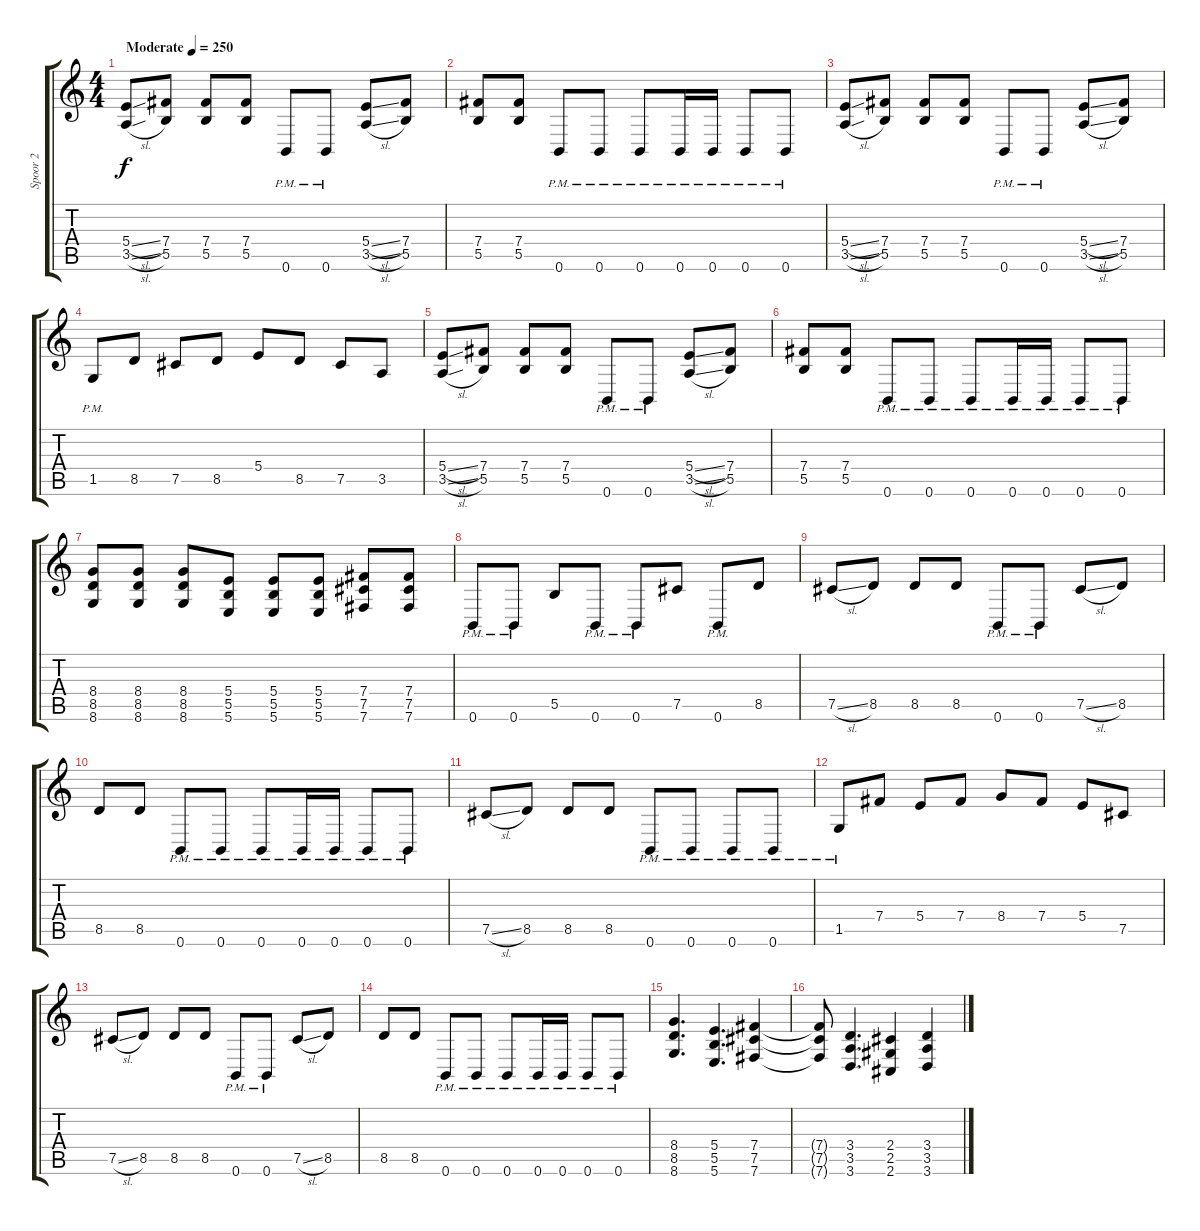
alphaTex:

\track ("Spoor 2" "Spoor 2") {instrument overdrivenguitar}
\staff {score tabs}
\tuning (E4 B3 G3 B2 Gb2 B1) {hide}
\ts (4 4)
\tempo (250 "Moderate")
\clef g2
\ks c
(5.4{sl} 3.5{sl}).8{dy f instrument overdrivenguitar} (7.4 5.5).8 (7.4 5.5).8 (7.4 5.5).8 0.6{pm}.8 0.6{pm}.8 (5.4{sl} 3.5{sl}).8 (7.4 5.5).8 |
(7.4 5.5).8 (7.4 5.5).8 0.6{pm}.8 0.6{pm}.8 0.6{pm}.8 0.6{pm}.16 0.6{pm}.16 0.6{pm}.8 0.6{pm}.8 |
(5.4{sl} 3.5{sl}).8 (7.4 5.5).8 (7.4 5.5).8 (7.4 5.5).8 0.6{pm}.8 0.6{pm}.8 (5.4{sl} 3.5{sl}).8 (7.4 5.5).8 |
1.5{pm}.8 8.5.8 7.5.8 8.5.8 5.4.8 8.5.8 7.5.8 3.5.8 |
(5.4{sl} 3.5{sl}).8 (7.4 5.5).8 (7.4 5.5).8 (7.4 5.5).8 0.6{pm}.8 0.6{pm}.8 (5.4{sl} 3.5{sl}).8 (7.4 5.5).8 |
(7.4 5.5).8 (7.4 5.5).8 0.6{pm}.8 0.6{pm}.8 0.6{pm}.8 0.6{pm}.16 0.6{pm}.16 0.6{pm}.8 0.6{pm}.8 |
(8.4 8.5 8.6).8 (8.4 8.5 8.6).8 (8.4 8.5 8.6).8 (5.4 5.5 5.6).8 (5.4 5.5 5.6).8 (5.4 5.5 5.6).8 (7.4 7.5 7.6).8 (7.4 7.5 7.6).8 |
0.6{pm}.8 0.6{pm}.8 5.5.8 0.6{pm}.8 0.6{pm}.8 7.5.8 0.6{pm}.8 8.5.8 |
7.5{sl}.8 8.5.8 8.5.8 8.5.8 0.6{pm}.8 0.6{pm}.8 7.5{sl}.8 8.5.8 |
8.5.8 8.5.8 0.6{pm}.8 0.6{pm}.8 0.6{pm}.8 0.6{pm}.16 0.6{pm}.16 0.6{pm}.8 0.6{pm}.8 |
7.5{sl}.8 8.5.8 8.5.8 8.5.8 0.6{pm}.8 0.6{pm}.8 0.6{pm}.8 0.6{pm}.8 |
1.5{pm}.8 7.4.8 5.4.8 7.4.8 8.4.8 7.4.8 5.4.8 7.5.8 |
7.5{sl}.8 8.5.8 8.5.8 8.5.8 0.6{pm}.8 0.6{pm}.8 7.5{sl}.8 8.5.8 |
8.5.8 8.5.8 0.6{pm}.8 0.6{pm}.8 0.6{pm}.8 0.6{pm}.16 0.6{pm}.16 0.6{pm}.8 0.6{pm}.8 |
(8.4 8.5 8.6).4{d} (5.4 5.5 5.6).4{d} (7.4 7.5 7.6).4 |
(7.4{t} 7.5{t} 7.6{t}).8 (3.4 3.5 3.6).4{d} (2.4 2.5 2.6).4 (3.4 3.5 3.6).4
